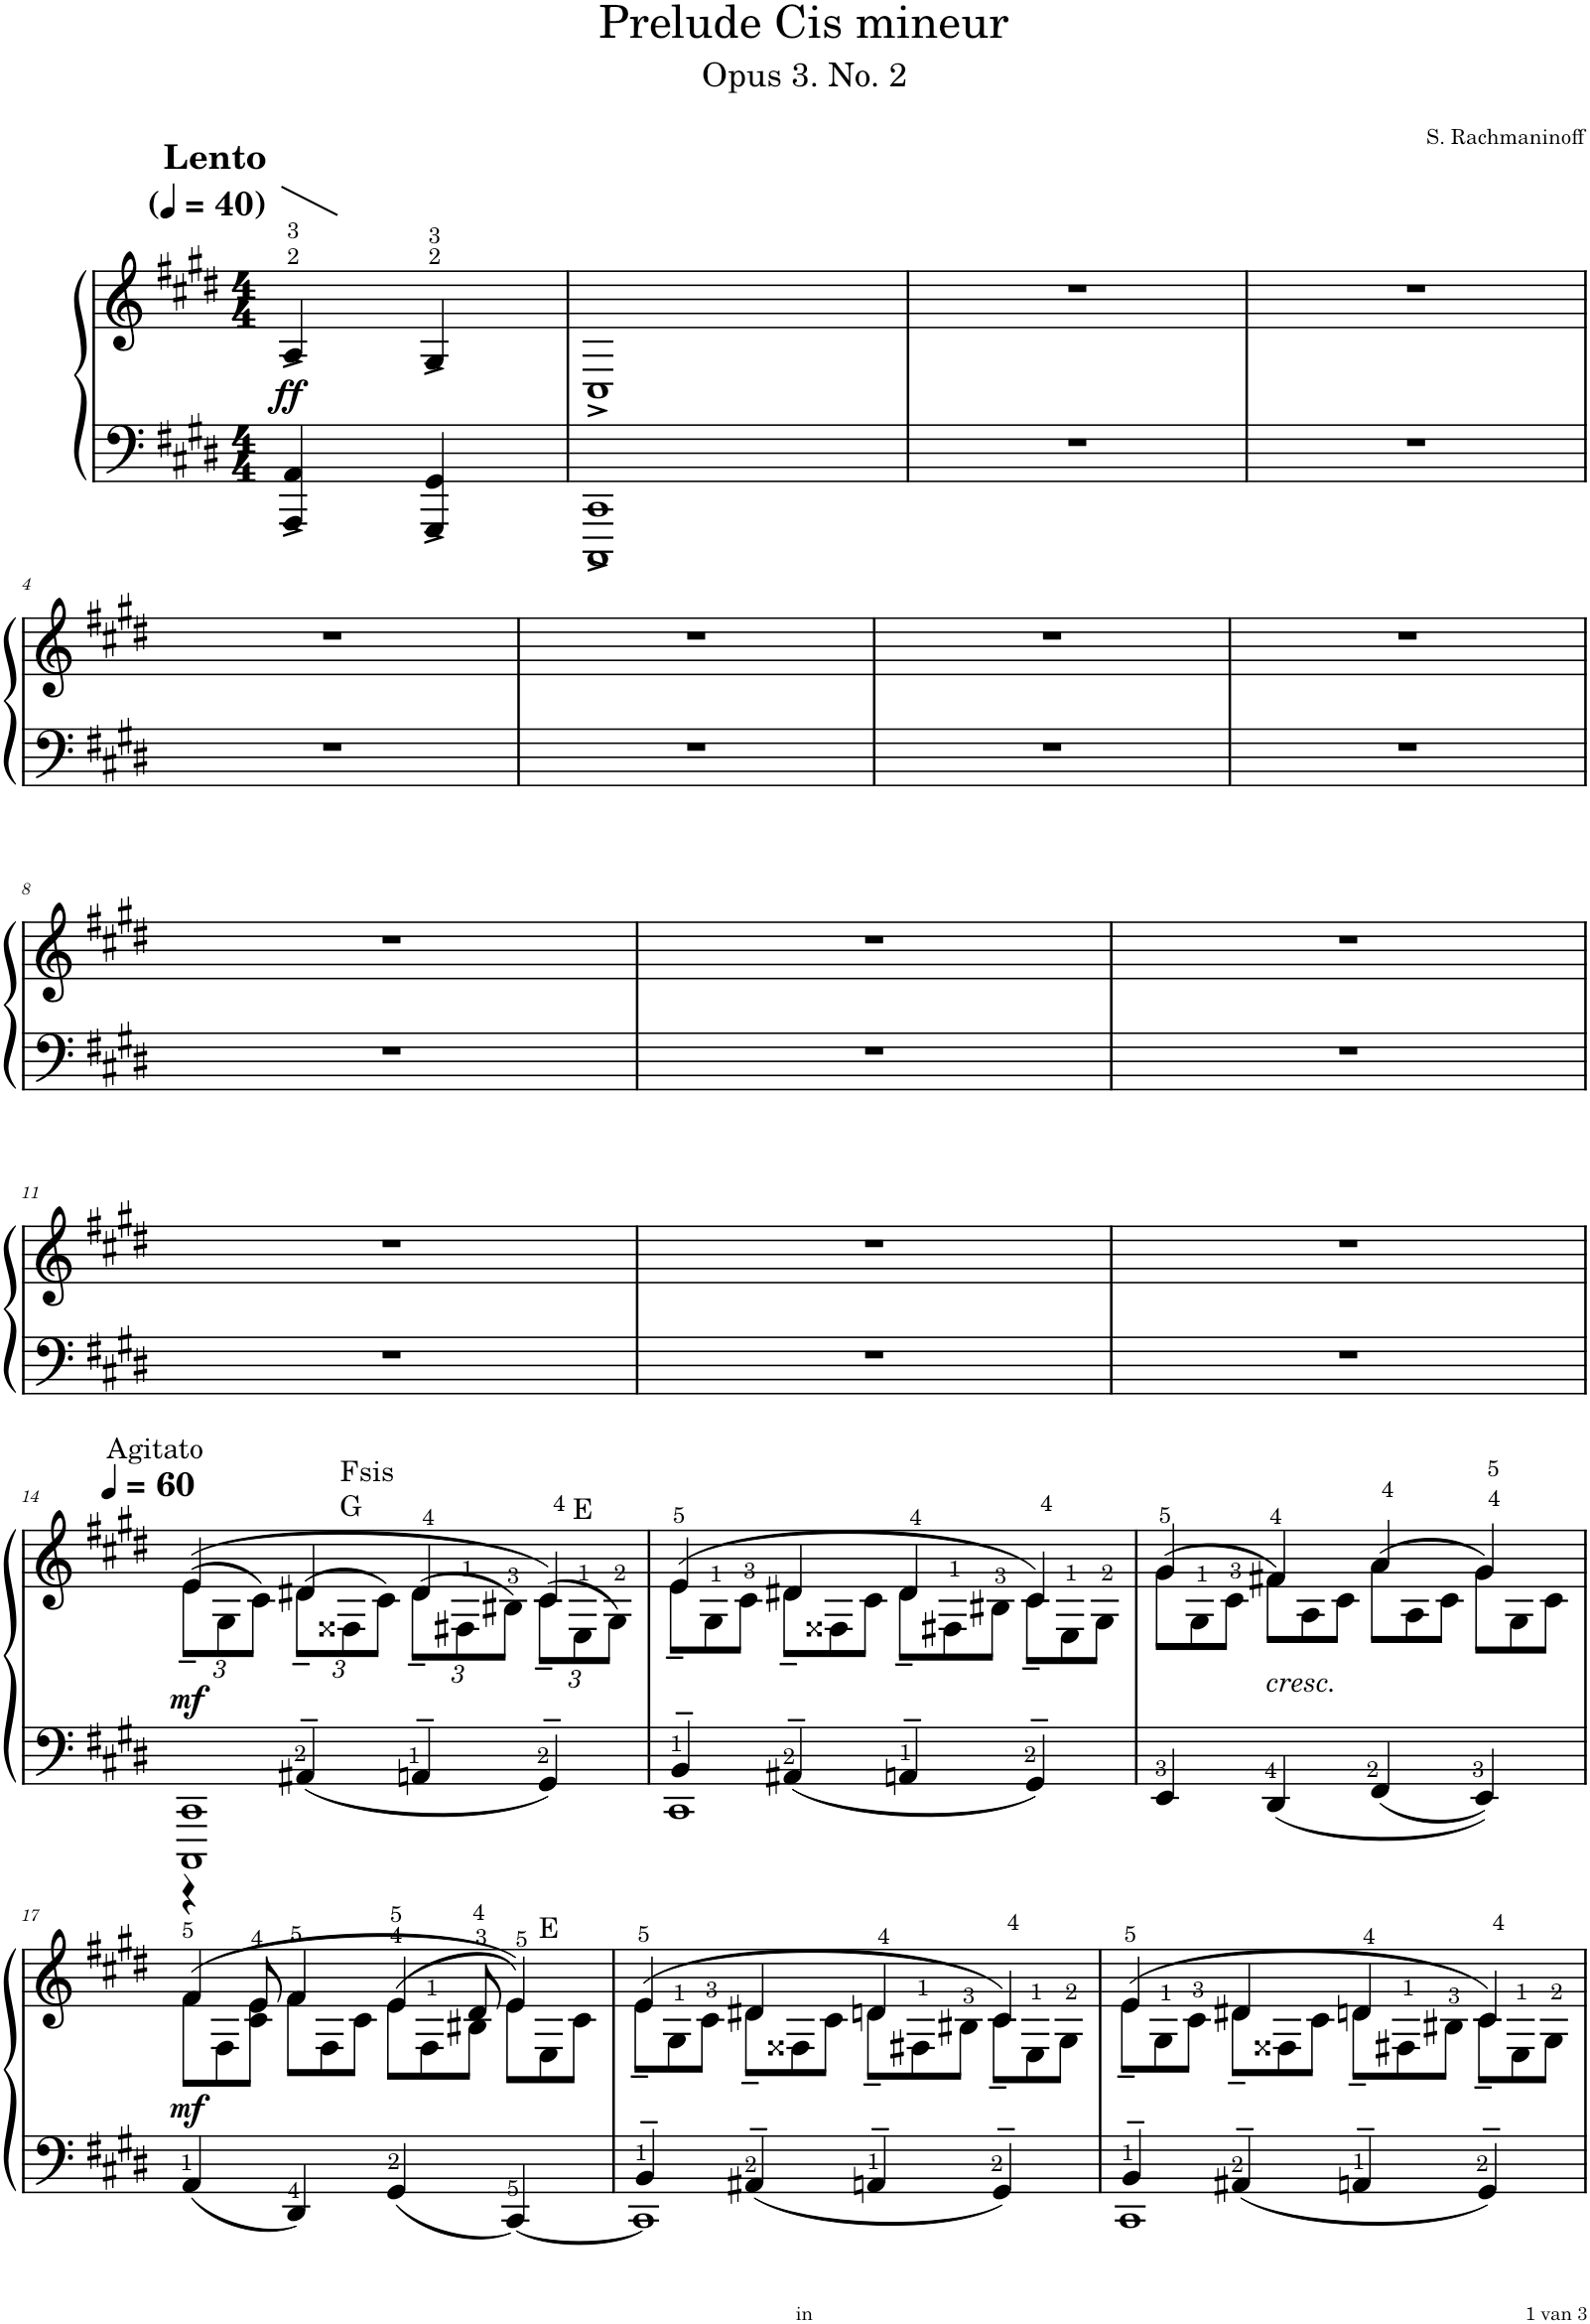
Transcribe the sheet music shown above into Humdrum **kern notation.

**kern	**kern	**dynam
*part1	*part1	*part1
*staff2	*staff1	*staff1/2
*I"Piano	*	*
*I'Pno.	*	*
*clefF4	*clefG2	*
*k[f#c#g#d#]	*k[f#c#g#d#]	*
*M4/4	*M4/4	*
*MM40	*MM40	*
=	=	=
!	!LO:TX:a:B:t=Lento	!
!	!	!LO:DY:b
4AAA/^ 4AA/^	4A^/	ff
4GGG#/^ 4GG#/^	4G#^/	.
=1	=1	=1
1CCC#^ 1CC#^	1C#^	.
=2	=2	=2
1r	1r	.
=3	=3	=3
1r	1r	.
!!LO:LB:g=z
=4	=4	=4
1r	1r	.
=5	=5	=5
1r	1r	.
=6	=6	=6
1r	1r	.
=7	=7	=7
1r	1r	.
!!LO:LB:g=z
=8	=8	=8
1r	1r	.
=9	=9	=9
1r	1r	.
=10	=10	=10
1r	1r	.
!!LO:LB:g=z
=11	=11	=11
1r	1r	.
=12	=12	=12
1r	1r	.
=13	=13	=13
1r	1r	.
!!LO:LB:g=z
=14	=14	=14
*^	*	*
*	*	*Xbrackettup	*
*v	*v	*	*
*	*MM60	*
*^	*^	*
!	!	!LO:TX:a:t=Agitato	!	!
!	!	!	!	!LO:DY:b
1CCC# 1CC#	4r	((>12e~\L	4e/	mf
.	.	12G#\	.	.
.	.	12c#\J)	.	.
.	4AA#X<~/	(12d#X~\L	4d#/	.
!	!	!LO:TX:a:t=Fsis	!	!
!	!	!LO:TX:a:t=G	!	!
.	.	12F##X\	.	.
.	.	12c#\J)	.	.
.	4AAn<~/	(12d#>~\L	4d#/	.
.	.	12F#X>\	.	.
.	.	12B#X>\J)	.	.
.	4GG#~/	(12c#>~\L)	4c#/	.
!	!	!LO:TX:a:t=E	!	!
.	.	12E>\	.	.
.	.	12G#>\J)	.	.
=15	=15	=15	=15	=15
1CC#	4BB~/	(>12e>~\L	4e/	.
.	.	12G#>\	.	.
.	.	12c#\J	.	.
.	4AA#X~/	12d#X~\L	4d#/	.
.	.	12F##X\	.	.
.	.	12c#\J	.	.
.	4AAn<~/	12d#>~\L	4d#/	.
.	.	12F#X>\	.	.
.	.	12B#X>\J	.	.
.	4GG#<~/	12c#>~\L)	4c#/	.
.	.	12E>\	.	.
.	.	12G#>\J	.	.
=16	=16	=16	=16	=16
1ryy	4EE</	(>12g#>\L	4g#/	.
.	.	12G#>\	.	.
.	.	12c#\J	.	.
!	!	!LO:TX:b:i:t=cresc.	!	!
.	4DD#/	12f#X>\L)	4f#/	.
.	.	12A\	.	.
.	.	12c#\J	.	.
.	4FF#</	(>12a>\L	4a/	.
.	.	12A\	.	.
.	.	12c#\J	.	.
.	4EE/	12g#>>\L)	4g#/	.
.	.	12G#\	.	.
.	.	12c#\J	.	.
!!LO:LB:g=z
=17	=17	=17	=17	=17
*	*	*	*^	*
*	*	*	*	*brackettup	*
!	!	!	!	!	!LO:DY:b
1ryy	4AA/	(>12f#>\L	4f#/	12ryy	mf
.	.	12F#\	.	12ryy	.
.	.	12c#\ 12e\J	.	12e/	.
*	*	*Xbrackettup	*	*	*
.	4DD#/	12f#>\L	4f#/	4ryy	.
.	.	12F#\	.	.	.
.	.	12c#\J	.	.	.
*	*	*	*	*brackettup	*
.	4GG#</	(>12e>>\L	4e/	6ryy	.
.	.	12F#>\	.	.	.
.	.	12B#X>\J	.	12d#/	.
*	*	*Xbrackettup	*	*	*
.	[<4CC#/	12e>\L))	4e/	12ryy	.
!	!	!LO:TX:a:t=E	!	!	!
.	.	12E\	.	6ryy	.
.	.	12c#\J	.	.	.
*	*	*	*v	*v	*
=18	=18	=18	=18	=18
1CC#]	4BB~/	(>12e>~\L	4e/	.
.	.	12G#>\	.	.
.	.	12c#\J	.	.
.	4AA#X~/	12d#X~\L	4d#/	.
.	.	12F##X\	.	.
.	.	12c#\J	.	.
.	4AAn<~/	12dn>~\L	4dn/	.
.	.	12F#X>\	.	.
.	.	12B#X>\J	.	.
.	4GG#<~/	12c#>~\L)	4c#/	.
.	.	12E>\	.	.
.	.	12G#>\J	.	.
=19	=19	=19	=19	=19
1CC#	4BB~/	(>12e>~\L	4e/	.
.	.	12G#>\	.	.
.	.	12c#\J	.	.
.	4AA#X~/	12d#X~\L	4d#/	.
.	.	12F##X\	.	.
.	.	12c#\J	.	.
.	4AAn<~/	12dn>~\L	4dn/	.
.	.	12F#X>\	.	.
.	.	12B#X>\J	.	.
.	4GG#<~/	12c#>~\L)	4c#/	.
.	.	12E>\	.	.
.	.	12G#>\J	.	.
*v	*v	*	*	*
*	*v	*v	*
=	=	=
*-	*-	*-
